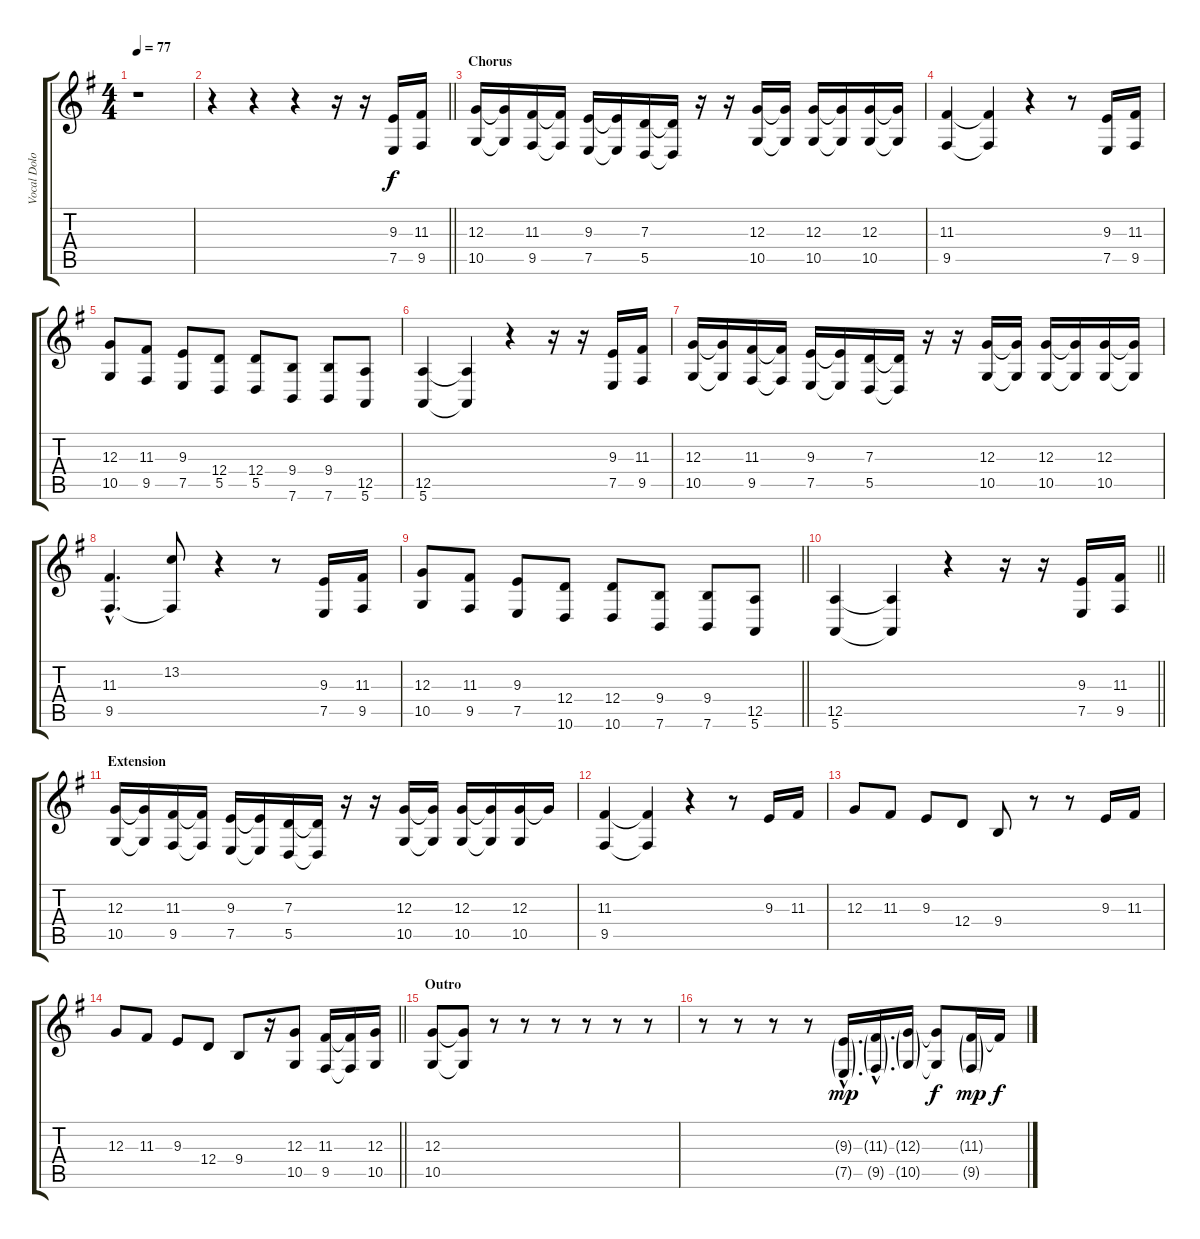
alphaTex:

\track ("Vocal Dolores e  Zuccero" "Vocal Dolo") {instrument lead2sawtooth}
\staff {score tabs}
\tuning (E4 B3 G3 D3 A2 E2) {hide}
\ts (4 4)
\tempo 77
\clef g2
\ks eminor
r.1{dy f} |
\barLineRight lightlight
r.4 r.4 r.4 r.16 r.16 (9.3 7.5).16 (11.3 9.5).16 |
\section ("" "Chorus")
(12.3 10.5).16 (12.3{t} 10.5{t}).16 (11.3 9.5).16 (11.3{t} 9.5{t}).16 (9.3 7.5).16 (9.3{t} 7.5{t}).16 (7.3 5.5).16 (7.3{t} 5.5{t}).16 r.16 r.16 (12.3 10.5).16 (12.3{t} 10.5{t}).16 (12.3 10.5).16 (12.3{t} 10.5{t}).16 (12.3 10.5).16 (12.3{t} 10.5{t}).16 |
(11.3 9.5).4 (11.3{t} 9.5{t}).4 r.4 r.8 (9.3 7.5).16 (11.3 9.5).16 |
(12.3 10.5).8 (11.3 9.5).8 (9.3 7.5).8 (12.4 5.5).8 (12.4 5.5).8 (9.4 7.6).8 (9.4 7.6).8 (12.5 5.6).8 |
(12.5 5.6).4 (12.5{t} 5.6{t}).4 r.4 r.16 r.16 (9.3 7.5).16 (11.3 9.5).16 |
(12.3 10.5).16 (12.3{t} 10.5{t}).16 (11.3 9.5).16 (11.3{t} 9.5{t}).16 (9.3 7.5).16 (9.3{t} 7.5{t}).16 (7.3 5.5).16 (7.3{t} 5.5{t}).16 r.16 r.16 (12.3 10.5).16 (12.3{t} 10.5{t}).16 (12.3 10.5).16 (12.3{t} 10.5{t}).16 (12.3 10.5).16 (12.3{t} 10.5{t}).16 |
(11.3{hac} 9.5{hac}).4{d} (13.2 9.5{t}).8 r.4 r.8 (9.3 7.5).16 (11.3 9.5).16 |
\barLineRight lightlight
(12.3 10.5).8 (11.3 9.5).8 (9.3 7.5).8 (12.4 10.6).8 (12.4 10.6).8 (9.4 7.6).8 (9.4 7.6).8 (12.5 5.6).8 |
\section ("" "")
\barLineRight lightlight
(12.5 5.6).4 (12.5{t} 5.6{t}).4 r.4 r.16 r.16 (9.3 7.5).16 (11.3 9.5).16 |
\section ("" "Extension")
(12.3 10.5).16 (12.3{t} 10.5{t}).16 (11.3 9.5).16 (11.3{t} 9.5{t}).16 (9.3 7.5).16 (9.3{t} 7.5{t}).16 (7.3 5.5).16 (7.3{t} 5.5{t}).16 r.16 r.16 (12.3 10.5).16 (12.3{t} 10.5{t}).16 (12.3 10.5).16 (12.3{t} 10.5{t}).16 (12.3 10.5).16 12.3{t}.16 |
(11.3 9.5).4 (11.3{t} 9.5{t}).4 r.4 r.8 9.3.16 11.3.16 |
12.3.8 11.3.8 9.3.8 12.4.8 9.4.8 r.8 r.8 9.3.16 11.3.16 |
\barLineRight lightlight
12.3.8 11.3.8 9.3.8 12.4.8 9.4.8 r.16 (12.3 10.5).8 (11.3 9.5).16 (11.3{t} 9.5{t}).16 (12.3 10.5).16 |
\section ("" "Outro")
(12.3 10.5).8 (12.3{t} 10.5{t}).8 r.8 r.8 r.8 r.8 r.8 r.8 |
r.8 r.8 r.8 r.8 (9.3{g hac} 7.5{g hac}).16{d dy mp} (11.3{g hac} 9.5{g hac}).16{d} (12.3{g} 10.5{g}).16 (12.3{t} 10.5{t}).8{dy f} (11.3{g} 9.5{g}).16{dy mp} 11.3{t}.16{dy f}
